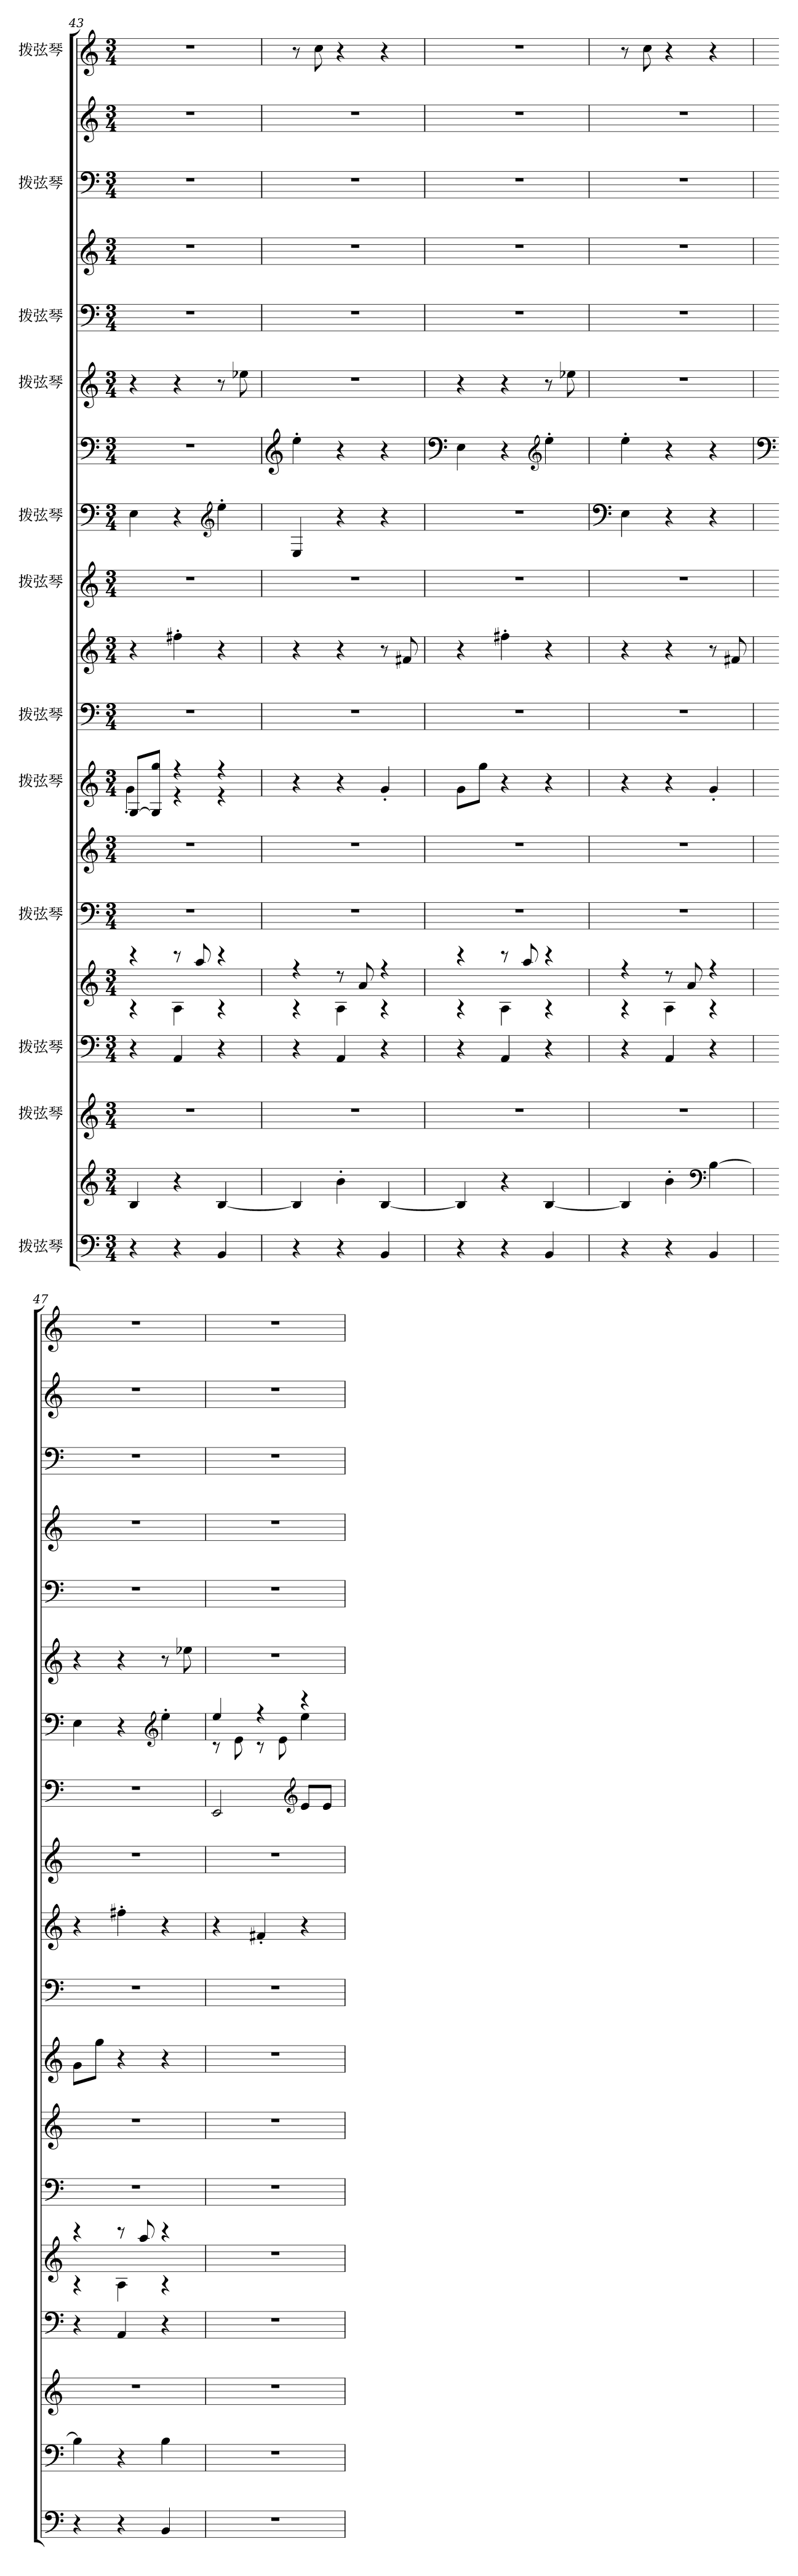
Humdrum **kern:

**kern	**kern	**kern	**kern	**kern	**kern	**kern	**kern	**kern	**kern	**kern	**kern	**kern	**kern	**kern	**kern	**kern	**kern	**kern
*part12	*part12	*part11	*part10	*part10	*part9	*part9	*part8	*part7	*part7	*part6	*part5	*part5	*part4	*part3	*part3	*part2	*part2	*part1
*staff19	*staff18	*staff17	*staff16	*staff15	*staff14	*staff13	*staff12	*staff11	*staff10	*staff9	*staff8	*staff7	*staff6	*staff5	*staff4	*staff3	*staff2	*staff1
*I"拨弦琴	*	*I"拨弦琴	*I"拨弦琴	*	*I"拨弦琴	*	*I"拨弦琴	*I"拨弦琴	*	*I"拨弦琴	*I"拨弦琴	*	*I"拨弦琴	*I"拨弦琴	*	*I"拨弦琴	*	*I"拨弦琴
*clefF4	*clefG2	*clefG2	*clefF4	*clefG2	*clefF4	*clefG2	*clefG2	*clefF4	*clefG2	*clefG2	*clefF4	*clefF4	*clefG2	*clefF4	*clefG2	*clefF4	*clefG2	*clefG2
*k[]	*k[]	*k[]	*k[]	*k[]	*k[]	*k[]	*k[]	*k[]	*k[]	*k[]	*k[]	*k[]	*k[]	*k[]	*k[]	*k[]	*k[]	*k[]
*M3/4	*M3/4	*M3/4	*M3/4	*M3/4	*M3/4	*M3/4	*M3/4	*M3/4	*M3/4	*M3/4	*M3/4	*M3/4	*M3/4	*M3/4	*M3/4	*M3/4	*M3/4	*M3/4
=43	=43	=43	=43	=43	=43	=43	=43	=43	=43	=43	=43	=43	=43	=43	=43	=43	=43	=43
*	*	*	*	*^	*	*	*^	*	*	*	*	*	*	*	*	*	*	*
4r	4B/	2.r	4r	4r	4r	2.r	2.r	[8G/L	4g'\	2.r	4r	2.r	4E\	2.r	4r	2.r	2.r	2.r	2.r	2.r
.	.	.	.	.	.	.	.	8G/] 8gg/J	.	.	.	.	.	.	.	.	.	.	.	.
4r	4r	.	4AA/	8r	4A\	.	.	4r	4r	.	4ff#X'\	.	4r	.	4r	.	.	.	.	.
.	.	.	.	8aa/	.	.	.	.	.	.	.	.	.	.	.	.	.	.	.	.
*	*	*	*	*	*	*	*	*	*	*	*	*	*clefG2	*	*	*	*	*	*	*
4BB/	[4B/	.	4r	4r	4r	.	.	4r	4r	.	4r	.	4ee'\	.	8r	.	.	.	.	.
.	.	.	.	.	.	.	.	.	.	.	.	.	.	.	8ee-X\	.	.	.	.	.
*	*	*	*	*	*	*	*	*v	*v	*	*	*	*	*	*	*	*	*	*	*
=44	=44	=44	=44	=44	=44	=44	=44	=44	=44	=44	=44	=44	=44	=44	=44	=44	=44	=44	=44
*	*	*	*	*	*	*	*	*	*	*	*	*	*clefG2	*	*	*	*	*	*
4r	4B/]	2.r	4r	4r	4r	2.r	2.r	4r	2.r	4r	2.r	4E/	4ee'\	2.r	2.r	2.r	2.r	2.r	8r
.	.	.	.	.	.	.	.	.	.	.	.	.	.	.	.	.	.	.	8cc\
4r	4b'\	.	4AA/	8r	4A\	.	.	4r	.	4r	.	4r	4r	.	.	.	.	.	4r
.	.	.	.	8a/	.	.	.	.	.	.	.	.	.	.	.	.	.	.	.
4BB/	[4B/	.	4r	4r	4r	.	.	4g'/	.	8r	.	4r	4r	.	.	.	.	.	4r
.	.	.	.	.	.	.	.	.	.	8f#X/	.	.	.	.	.	.	.	.	.
=45	=45	=45	=45	=45	=45	=45	=45	=45	=45	=45	=45	=45	=45	=45	=45	=45	=45	=45	=45
*	*	*	*	*	*	*	*	*	*	*	*	*	*clefF4	*	*	*	*	*	*
4r	4B/]	2.r	4r	4r	4r	2.r	2.r	8g\L	2.r	4r	2.r	2.r	4E\	4r	2.r	2.r	2.r	2.r	2.r
.	.	.	.	.	.	.	.	8gg\J	.	.	.	.	.	.	.	.	.	.	.
4r	4r	.	4AA/	8r	4A\	.	.	4r	.	4ff#X'\	.	.	4r	4r	.	.	.	.	.
.	.	.	.	8aa/	.	.	.	.	.	.	.	.	.	.	.	.	.	.	.
*	*	*	*	*	*	*	*	*	*	*	*	*	*clefG2	*	*	*	*	*	*
4BB/	[4B/	.	4r	4r	4r	.	.	4r	.	4r	.	.	4ee'\	8r	.	.	.	.	.
.	.	.	.	.	.	.	.	.	.	.	.	.	.	8ee-X\	.	.	.	.	.
!!LO:PB:g=z
=46	=46	=46	=46	=46	=46	=46	=46	=46	=46	=46	=46	=46	=46	=46	=46	=46	=46	=46	=46
*	*	*	*	*	*	*	*	*	*	*	*	*clefF4	*	*	*	*	*	*	*
4r	4B/]	2.r	4r	4r	4r	2.r	2.r	4r	2.r	4r	2.r	4E\	4ee'\	2.r	2.r	2.r	2.r	2.r	8r
.	.	.	.	.	.	.	.	.	.	.	.	.	.	.	.	.	.	.	8cc\
4r	4b'\	.	4AA/	8r	4A\	.	.	4r	.	4r	.	4r	4r	.	.	.	.	.	4r
.	.	.	.	8a/	.	.	.	.	.	.	.	.	.	.	.	.	.	.	.
*	*clefF4	*	*	*	*	*	*	*	*	*	*	*	*	*	*	*	*	*	*
4BB/	[4B\	.	4r	4r	4r	.	.	4g'/	.	8r	.	4r	4r	.	.	.	.	.	4r
.	.	.	.	.	.	.	.	.	.	8f#X/	.	.	.	.	.	.	.	.	.
=47	=47	=47	=47	=47	=47	=47	=47	=47	=47	=47	=47	=47	=47	=47	=47	=47	=47	=47	=47
*	*	*	*	*	*	*	*	*	*	*	*	*	*clefF4	*	*	*	*	*	*
4r	4B\]	2.r	4r	4r	4r	2.r	2.r	8g\L	2.r	4r	2.r	2.r	4E\	4r	2.r	2.r	2.r	2.r	2.r
.	.	.	.	.	.	.	.	8gg\J	.	.	.	.	.	.	.	.	.	.	.
4r	4r	.	4AA/	8r	4A\	.	.	4r	.	4ff#X'\	.	.	4r	4r	.	.	.	.	.
.	.	.	.	8aa/	.	.	.	.	.	.	.	.	.	.	.	.	.	.	.
*	*	*	*	*	*	*	*	*	*	*	*	*	*clefG2	*	*	*	*	*	*
4BB/	4B\	.	4r	4r	4r	.	.	4r	.	4r	.	.	4ee'\	8r	.	.	.	.	.
.	.	.	.	.	.	.	.	.	.	.	.	.	.	8ee-X\	.	.	.	.	.
*	*	*	*	*v	*v	*	*	*	*	*	*	*	*	*	*	*	*	*	*
=48	=48	=48	=48	=48	=48	=48	=48	=48	=48	=48	=48	=48	=48	=48	=48	=48	=48	=48
*	*	*	*	*	*	*	*	*	*	*	*	*^	*	*	*	*	*	*
2.r	2.r	2.r	2.r	2.r	2.r	2.r	2.r	2.r	4r	2.r	2EE/	4ee/	8r	2.r	2.r	2.r	2.r	2.r	2.r
.	.	.	.	.	.	.	.	.	.	.	.	.	8e\	.	.	.	.	.	.
.	.	.	.	.	.	.	.	.	4f#X'/	.	.	4r	8r	.	.	.	.	.	.
.	.	.	.	.	.	.	.	.	.	.	.	.	8e\	.	.	.	.	.	.
*	*	*	*	*	*	*	*	*	*	*	*clefG2	*	*	*	*	*	*	*	*
.	.	.	.	.	.	.	.	.	4r	.	8e/L	4r	4ee\	.	.	.	.	.	.
.	.	.	.	.	.	.	.	.	.	.	8e/J	.	.	.	.	.	.	.	.
*	*	*	*	*	*	*	*	*	*	*	*	*v	*v	*	*	*	*	*	*
=	=	=	=	=	=	=	=	=	=	=	=	=	=	=	=	=	=	=
*-	*-	*-	*-	*-	*-	*-	*-	*-	*-	*-	*-	*-	*-	*-	*-	*-	*-	*-
